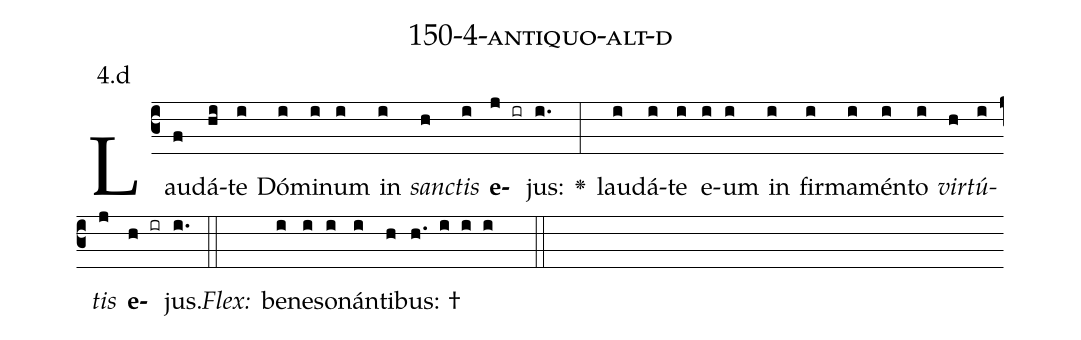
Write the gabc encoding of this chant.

name: 150-4-antiquo-alt-d;
annotation: 4.d;
%%
(c3)Lau(f)dá(hi)te(i) Dó(i)mi(i)num(i) in(i) <i>sanc</i>(h)<i>tis</i>(i) <b>e</b>(j ir)jus:(i.) <v>\greheightstar</v>(:) lau(i)dá(i)te(i) e(i)um(i) in(i) fir(i)ma(i)mén(i)to(i) <i>vir</i>(h)<i>tú</i>(i)<i>tis</i>(j) <b>e</b>(h ir)jus.(i.) (::)
<i>Flex:</i>()  be(i)ne(i)so(i)nán(i)ti(h)bus: †(h. i i i  ::)

%E(i) u(h) o(i) u(j) a(h) e.(i.) (::)
